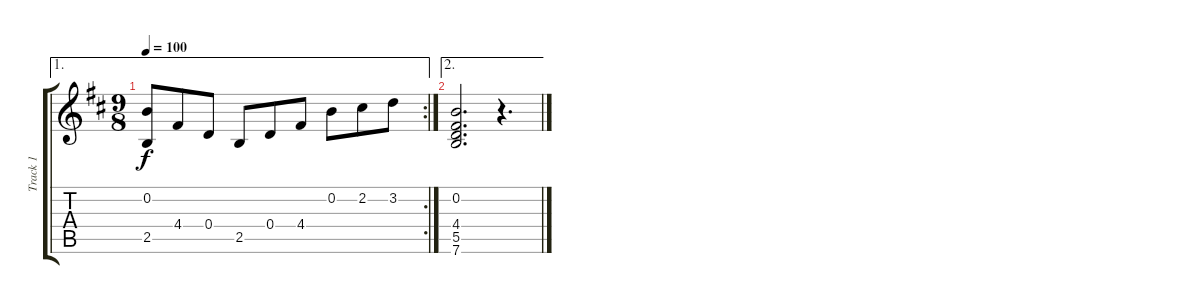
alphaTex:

\track ("Track 1" "Track 1") {instrument acousticguitarnylon}
\staff {score tabs}
\tuning (E4 B3 G3 D3 A2 E2) {hide}
\ae 1
\rc 2
\ts (9 8)
\tempo 100
\clef g2
\ks d
(0.2 2.5).8{dy f} 4.4.8 0.4.8 2.5.8 0.4.8 4.4.8 0.2.8 2.2.8 3.2.8 |
\ae 2
(0.2 4.4 5.5 7.6).2{d} r.4{d}
